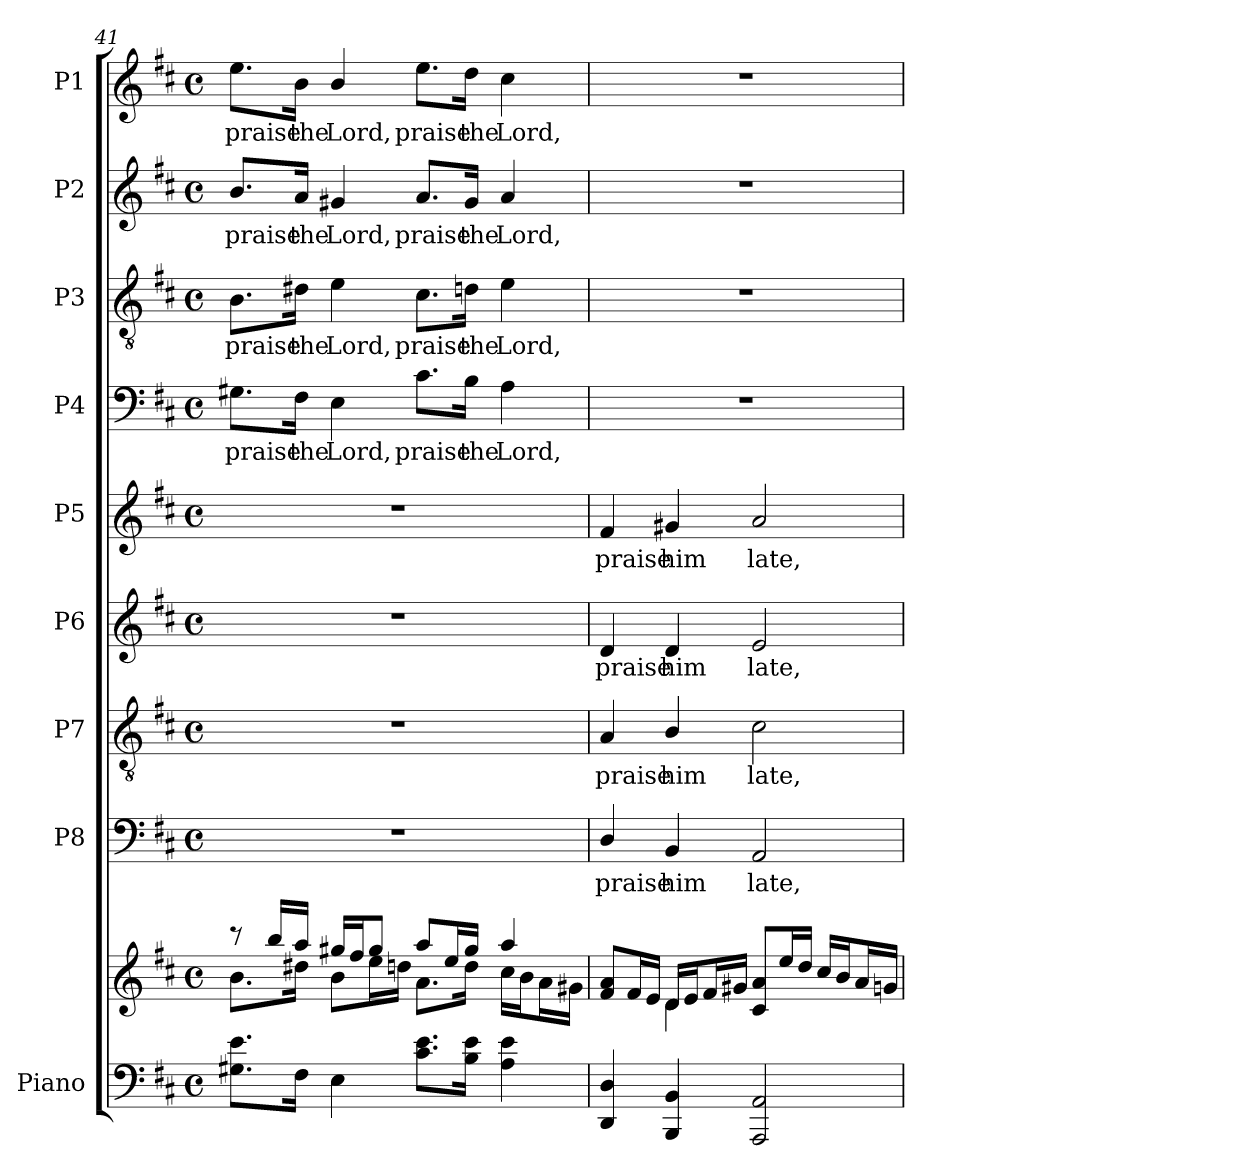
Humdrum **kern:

**kern	**kern	**kern	**text	**kern	**text	**kern	**text	**kern	**text	**kern	**text	**kern	**text	**kern	**text	**kern	**text
*part9	*part9	*part8	*part8	*part7	*part7	*part6	*part6	*part5	*part5	*part4	*part4	*part3	*part3	*part2	*part2	*part1	*part1
*staff10	*staff9	*staff8	*staff8	*staff7	*staff7	*staff6	*staff6	*staff5	*staff5	*staff4	*staff4	*staff3	*staff3	*staff2	*staff2	*staff1	*staff1
*I"Piano	*	*I"P8	*	*I"P7	*	*I"P6	*	*I"P5	*	*I"P4	*	*I"P3	*	*I"P2	*	*I"P1	*
*clefF4	*clefG2	*clefF4	*	*clefGv2	*	*clefG2	*	*clefG2	*	*clefF4	*	*clefGv2	*	*clefG2	*	*clefG2	*
*	*	*	*	*ITrd7c12	*	*	*	*	*	*	*	*ITrd7c12	*	*	*	*	*
*k[f#c#]	*k[f#c#]	*k[f#c#]	*	*k[f#c#]	*	*k[f#c#]	*	*k[f#c#]	*	*k[f#c#]	*	*k[f#c#]	*	*k[f#c#]	*	*k[f#c#]	*
*D:	*D:	*D:	*	*D:	*	*D:	*	*D:	*	*D:	*	*D:	*	*D:	*	*D:	*
*M4/4	*M4/4	*M4/4	*	*M4/4	*	*M4/4	*	*M4/4	*	*M4/4	*	*M4/4	*	*M4/4	*	*M4/4	*
*met(c)	*met(c)	*met(c)	*	*met(c)	*	*met(c)	*	*met(c)	*	*met(c)	*	*met(c)	*	*met(c)	*	*met(c)	*
=41	=41	=41	=41	=41	=41	=41	=41	=41	=41	=41	=41	=41	=41	=41	=41	=41	=41
*	*^	*	*	*	*	*	*	*	*	*	*	*	*	*	*	*	*
!	!	!	!	!	!	!	!	!	!	!	!	!LO:LY:b:color=#000000	!	!	!	!	!	!
!	!	!	!	!	!	!	!	!	!	!	!	!	!	!LO:LY:b:color=#000000	!	!	!	!
!	!	!	!	!	!	!	!	!	!	!	!	!	!	!	!	!LO:LY:b:color=#000000	!	!
!	!	!	!	!	!	!	!	!	!	!	!	!	!	!	!	!	!	!LO:LY:b:color=#000000
8.G#Xi\ 8.ei\L	8r	8.bi\L	1r	.	1r	.	1r	.	1r	.	8.G#Xi\L	praise	8.BBi\L	praise	8.bi/L	praise	8.eei\L	praise
.	16bbi/LL	.	.	.	.	.	.	.	.	.	.	.	.	.	.	.	.	.
!	!	!	!	!	!	!	!	!	!	!	!	!LO:LY:b:color=#000000	!	!	!	!	!	!
!	!	!	!	!	!	!	!	!	!	!	!	!	!	!LO:LY:b:color=#000000	!	!	!	!
!	!	!	!	!	!	!	!	!	!	!	!	!	!	!	!	!LO:LY:b:color=#000000	!	!
!	!	!	!	!	!	!	!	!	!	!	!	!	!	!	!	!	!	!LO:LY:b:color=#000000
16F#i\Jk	16aai/JJ	16dd#Xi\Jk	.	.	.	.	.	.	.	.	16F#i\Jk	the	16D#Xi\Jk	the	16ai/Jk	the	16bi\Jk	the
!	!	!	!	!	!	!	!	!	!	!	!	!LO:LY:b:color=#000000	!	!	!	!	!	!
!	!	!	!	!	!	!	!	!	!	!	!	!	!	!LO:LY:b:color=#000000	!	!	!	!
!	!	!	!	!	!	!	!	!	!	!	!	!	!	!	!	!LO:LY:b:color=#000000	!	!
!	!	!	!	!	!	!	!	!	!	!	!	!	!	!	!	!	!	!LO:LY:b:color=#000000
4Ei\	16gg#Xi/LL	8bi\L	.	.	.	.	.	.	.	.	4Ei\	Lord,	4Ei\	Lord,	4g#Xi/	Lord,	4bi/	Lord,
.	16ff#i/J	.	.	.	.	.	.	.	.	.	.	.	.	.	.	.	.	.
.	8gg#i/J	16eei\L	.	.	.	.	.	.	.	.	.	.	.	.	.	.	.	.
.	.	16ddni\JJ	.	.	.	.	.	.	.	.	.	.	.	.	.	.	.	.
!	!	!	!	!	!	!	!	!	!	!	!	!LO:LY:b:color=#000000	!	!	!	!	!	!
!	!	!	!	!	!	!	!	!	!	!	!	!	!	!LO:LY:b:color=#000000	!	!	!	!
!	!	!	!	!	!	!	!	!	!	!	!	!	!	!	!	!LO:LY:b:color=#000000	!	!
!	!	!	!	!	!	!	!	!	!	!	!	!	!	!	!	!	!	!LO:LY:b:color=#000000
8.c#i\ 8.ei\L	8aai/L	8.ai\L	.	.	.	.	.	.	.	.	8.c#i\L	praise	8.C#i\L	praise	8.ai/L	praise	8.eei\L	praise
.	16eei/L	.	.	.	.	.	.	.	.	.	.	.	.	.	.	.	.	.
!	!	!	!	!	!	!	!	!	!	!	!	!LO:LY:b:color=#000000	!	!	!	!	!	!
!	!	!	!	!	!	!	!	!	!	!	!	!	!	!LO:LY:b:color=#000000	!	!	!	!
!	!	!	!	!	!	!	!	!	!	!	!	!	!	!	!	!LO:LY:b:color=#000000	!	!
!	!	!	!	!	!	!	!	!	!	!	!	!	!	!	!	!	!	!LO:LY:b:color=#000000
16Bi\ 16ei\Jk	16gg#i/JJ	16ddi\Jk	.	.	.	.	.	.	.	.	16Bi\Jk	the	16Dni\Jk	the	16g#i/Jk	the	16ddi\Jk	the
!	!	!	!	!	!	!	!	!	!	!	!	!LO:LY:b:color=#000000	!	!	!	!	!	!
!	!	!	!	!	!	!	!	!	!	!	!	!	!	!LO:LY:b:color=#000000	!	!	!	!
!	!	!	!	!	!	!	!	!	!	!	!	!	!	!	!	!LO:LY:b:color=#000000	!	!
!	!	!	!	!	!	!	!	!	!	!	!	!	!	!	!	!	!	!LO:LY:b:color=#000000
4Ai\ 4ei	4aai/	16cc#i\LL	.	.	.	.	.	.	.	.	4Ai\	Lord,	4Ei\	Lord,	4ai/	Lord,	4cc#i\	Lord,
.	.	16bi\J	.	.	.	.	.	.	.	.	.	.	.	.	.	.	.	.
.	.	16ai\L	.	.	.	.	.	.	.	.	.	.	.	.	.	.	.	.
.	.	16g#Xi\JJ	.	.	.	.	.	.	.	.	.	.	.	.	.	.	.	.
=42	=42	=42	=42	=42	=42	=42	=42	=42	=42	=42	=42	=42	=42	=42	=42	=42	=42	=42
!	!	!	!	!LO:LY:b:color=#000000	!	!	!	!	!	!	!	!	!	!	!	!	!	!
!	!	!	!	!	!	!LO:LY:b:color=#000000	!	!	!	!	!	!	!	!	!	!	!	!
!	!	!	!	!	!	!	!	!LO:LY:b:color=#000000	!	!	!	!	!	!	!	!	!	!
!	!	!	!	!	!	!	!	!	!	!LO:LY:b:color=#000000	!	!	!	!	!	!	!	!
4DDi/ 4Di	8f#i/ 8ai/L	4ryy	4Di/	praise	4AAi/	praise	4di/	praise	4f#i/	praise	1r	.	1r	.	1r	.	1r	.
.	16f#i/L	.	.	.	.	.	.	.	.	.	.	.	.	.	.	.	.	.
.	16ei/JJ	.	.	.	.	.	.	.	.	.	.	.	.	.	.	.	.	.
!	!	!	!	!LO:LY:b:color=#000000	!	!	!	!	!	!	!	!	!	!	!	!	!	!
!	!	!	!	!	!	!LO:LY:b:color=#000000	!	!	!	!	!	!	!	!	!	!	!	!
!	!	!	!	!	!	!	!	!LO:LY:b:color=#000000	!	!	!	!	!	!	!	!	!	!
!	!	!	!	!	!	!	!	!	!	!LO:LY:b:color=#000000	!	!	!	!	!	!	!	!
4BBBi/ 4BBi	16di/LL	4di\	4BBi/	him	4BBi/	him	4di/	him	4g#Xi/	him	.	.	.	.	.	.	.	.
.	16ei/J	.	.	.	.	.	.	.	.	.	.	.	.	.	.	.	.	.
.	16f#i/L	.	.	.	.	.	.	.	.	.	.	.	.	.	.	.	.	.
.	16g#Xi/JJ	.	.	.	.	.	.	.	.	.	.	.	.	.	.	.	.	.
!	!	!	!	!LO:LY:b:color=#000000	!	!	!	!	!	!	!	!	!	!	!	!	!	!
!	!	!	!	!	!	!LO:LY:b:color=#000000	!	!	!	!	!	!	!	!	!	!	!	!
!	!	!	!	!	!	!	!	!LO:LY:b:color=#000000	!	!	!	!	!	!	!	!	!	!
!	!	!	!	!	!	!	!	!	!	!LO:LY:b:color=#000000	!	!	!	!	!	!	!	!
2AAAi/ 2AAi	8c#i/ 8ai/L	2ryy	2AAi/	late,	2C#i\	late,	2ei/	late,	2ai/	late,	.	.	.	.	.	.	.	.
.	16eei/L	.	.	.	.	.	.	.	.	.	.	.	.	.	.	.	.	.
.	16ddi/JJ	.	.	.	.	.	.	.	.	.	.	.	.	.	.	.	.	.
.	16cc#i/LL	.	.	.	.	.	.	.	.	.	.	.	.	.	.	.	.	.
.	16bi/J	.	.	.	.	.	.	.	.	.	.	.	.	.	.	.	.	.
.	16ai/L	.	.	.	.	.	.	.	.	.	.	.	.	.	.	.	.	.
.	16gni/JJ	.	.	.	.	.	.	.	.	.	.	.	.	.	.	.	.	.
*	*v	*v	*	*	*	*	*	*	*	*	*	*	*	*	*	*	*	*
=	=	=	=	=	=	=	=	=	=	=	=	=	=	=	=	=	=
*-	*-	*-	*-	*-	*-	*-	*-	*-	*-	*-	*-	*-	*-	*-	*-	*-	*-
